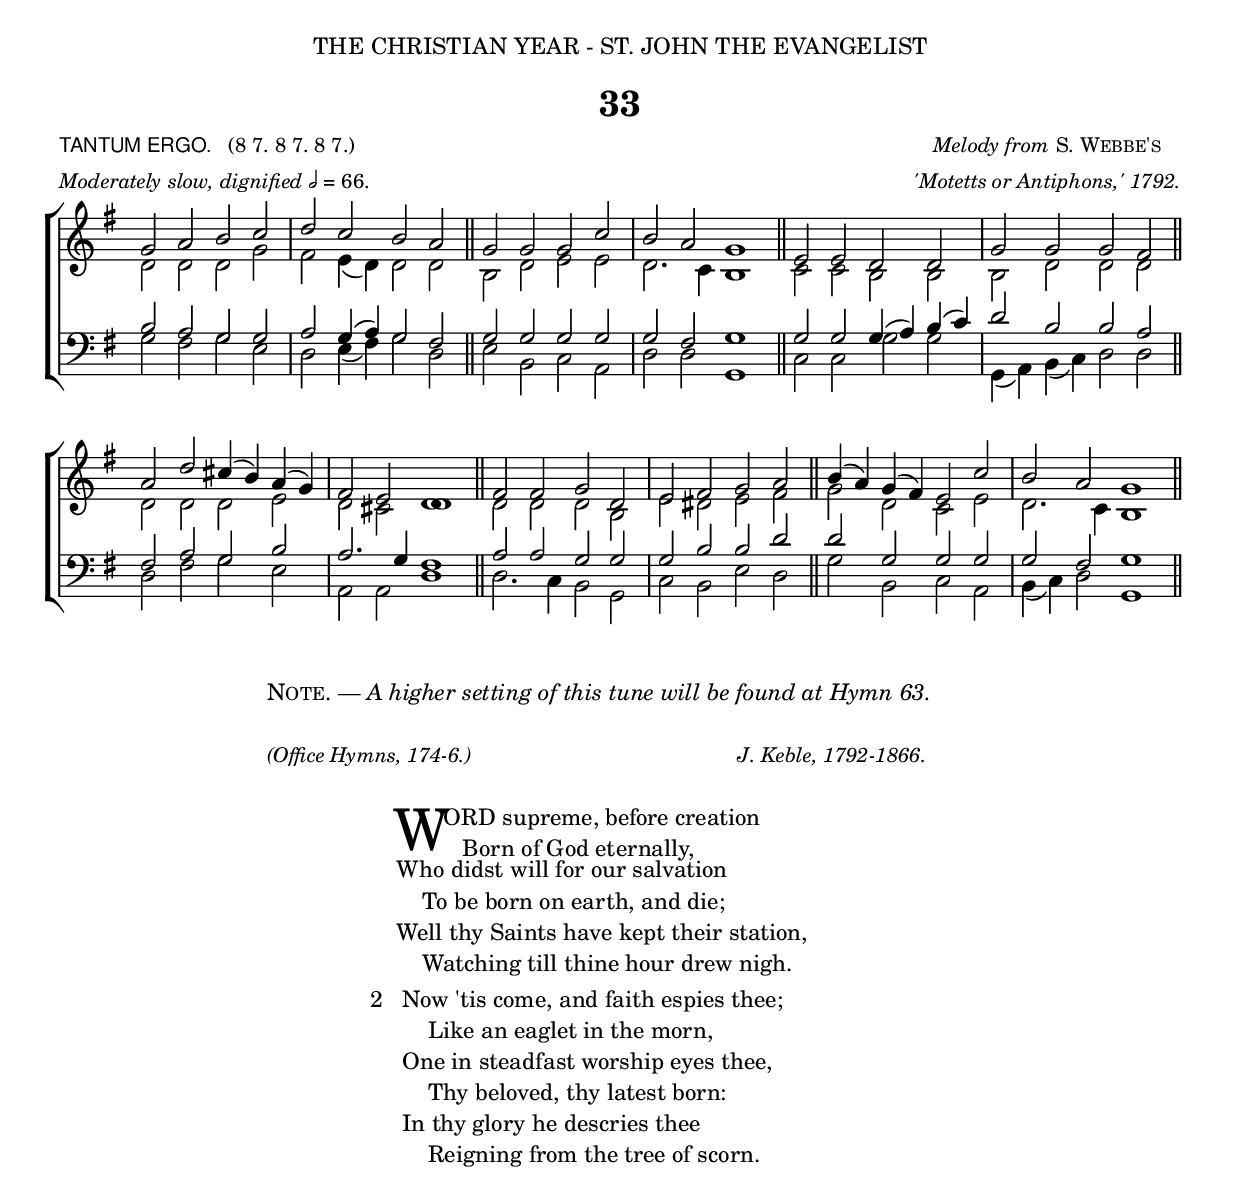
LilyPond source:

%%%085.png
%%%Hymn 33 TANTUM ERGO Word Supreme
%%%Version 1

\version "2.10"

\header {
  dedication = \markup { \center-align { "THE CHRISTIAN YEAR - ST. JOHN THE EVANGELIST"
		\hspace #0.1 }}	
  title = "33"
  meter = \markup {  \small { \column {  \line { \sans {"TANTUM ERGO."} \hspace #1 \roman {"(8 7. 8 7. 8 7.)"}}
                                        \line { \italic {Moderately slow, dignified} \fontsize #-5 \general-align #Y #DOWN \note #"2" #1 = 66.}}}}   
  arranger =  \markup {  \small \center-align {
		            \line{ \italic "Melody from" \smallCaps "S. Webbe's" } 
  			    \line { \italic  "'Motetts or Antiphons,' 1792."}}}
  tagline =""
}

soprano = \relative c' {
  g'2 a2 b2 c2 | d2 c2 b2 a2 \bar "||" g2 g2 g2 c2 | b2 a2 g1 \bar "||" 
  e2 e2 d2 d2 | g2 g2 g2 fis2 \bar "||" a2 d2 cis4( b4) a4( g4) | fis2 e2 d1 \bar "||" 
  fis2 fis2 g2 d2 | e2 fis2 g2 a2 \bar "||" b4( a4) g4( fis4) e2 c'2 | b2 a2 g1 \bar "||" 
}

alto = \relative c' {
  d2 d2 d2 g2 | fis2 e4( d4) d2 d2 \bar "||" b2 d2 e2 e2 | d2. c4 b1 \bar "||" 
  c2 c2 b2 b2 | b2 d2 d2 d2 \bar "||" d2 d2 d2 e2 | d2 cis2 \once \override NoteColumn #'force-hshift = #0.02 d1 \bar "||" 
  d2 d2 d2 b2 | e2 dis2 e2 fis2 \bar "||" g2 d2 c2 e2 | d2. c4 b1 \bar "||" 
}

tenor = \relative c { \clef bass
  b'2 a2 g2 g2 | a2 g4( a4) g2 fis2 \bar "||" g2 g2 g2 g2 | g2 fis2 g1 \bar "||" 
  g2 g2 g4( a4) b4( c4) | d2 b2 b2 a2 \bar "||" fis2 a2 g2 b2 | a2. g4 fis1 \bar "||" 
  a2 a2 g2 g2 | g2 b2 b2 d2 \bar "||" d2 g,2 g2 g2 | g2 fis2 g1 \bar "||" 
}

bass = \relative c { \clef bass
  g'2 fis2 g2 e2 | d2 e4( fis4) g2 d2 \bar "||" e2 b2 c2 a2 | d2 d2 g,1 \bar "||" 
  c2 c2 g'2 g2 | g,4( a4) b4( c4) d2 d2 \bar "||" d2 fis2 g2 e2 | a,2 a2 d1 \bar "||" 
  d2. c4 b2 g2 | c2 b2 e2 d2 \bar "||" g2 b,2 c2 a2 | b4( c4) d2 g,1 \bar "||" 
}

global = {
  \time 4/2 
  \key g \major 
  \set Staff.midiInstrument = "church organ"
}

#(ly:set-option 'point-and-click #f)

\paper {
  #(set-paper-size "a4")
%  annotate-spacing = ##t
  print-page-number = ##f
  ragged-last-bottom = ##t
  ragged-bottom = ##t
}

\book{

\score{
\new ChoirStaff	
 <<

	\context Staff = upper << 
	\context Voice = sopranos { \voiceOne \global \soprano }
	\context Voice = altos    {\voiceTwo \global \alto }
	                      >>
        
	\context Staff = lower <<
	\context Voice = tenors { \voiceOne \global \tenor }
	\context Voice = basses { \voiceTwo \global \bass }
			        >> 
			      

 >>
\layout {
		indent=0
%		\context { \Score timing = ##f }
		\context { \Score \remove "Bar_number_engraver" }
		\context { \Staff \remove "Time_signature_engraver" }
		\context { \Score \remove "Mark_engraver"  }
                \context { \Staff \consists "Mark_engraver"  }
	}
	
\midi { 
   \context {
       \Score 
       tempoWholesPerMinute = #(ly:make-moment 46 2)
            }
       }
	
} %%score bracket

\markup { \hspace #30 %%add space as necc. to center the column
          \column { %% super column of everything
		  \line { \hspace #-10 \smallCaps "Note." "—" \italic "A higher setting of this tune will be found at Hymn 63." } 
		  \hspace #1
		  \line { \hspace #-10 \small {  \italic { "(Office Hymns, 174-6.)"} \hspace #25 \italic {"J. Keble, 1792-1866."}  }  } 
		  \hspace #1
	              \column { %%stanza 1 is a column of 2 lines  
	                  \line { \hspace #2.2 \column { \lower #2.4 \fontsize #8 "W" }   %%Drop Cap goes here
				  \hspace #-1.2    %% adjust this if other letters are too far from Drop Cap
				  \column  { \raise #0.0 "ORD supreme, before creation" "   Born of God eternally," } }          
	                  \line {  \hspace #2.5  %%adjust hspace until this line left edge is flush with Drop Cap
				   \lower  #1.56  %%adjust this until the line spacing looks right
				   \column {   
					   "Who didst will for our salvation"
					   "    To be born on earth, and die;"
					   "Well thy Saints have kept their station,"
					   "    Watching till thine hour drew nigh."
			  		}}
			       
			           } %% finish stanza 1	
		       \hspace #1 
           		\line { "2  "
			   \column {	     
				   "Now 'tis come, and faith espies thee;"
				   "    Like an eaglet in the morn,"
				   "One in steadfast worship eyes thee,"
				   "    Thy beloved, thy latest born:"
				   "In thy glory he descries thee"
				   "    Reigning from the tree of scorn."
			}}		
		}  
}	  
	
%%second page
%%fake score block to occupy space and force a pagebreak.  Can't think of a better way of doing this.
\score{
	{s4 }
\header { breakbefore = ##f piece = ##f opus = ##f tagline = ##f }
\layout{	
	\context { \Staff
		\remove Time_signature_engraver
		\remove Key_engraver
		\remove Clef_engraver
		\remove Staff_symbol_engraver
}}}

\markup { \hspace #30   %%add space as necc. to center the column
          \column { 
           	\line { "3  "
		    \column {	     
			    "* He first hoping and believing"
			    "    Did beside the grave adore;"
			    "Latest he, the warfare leaving,"
			    "    Landed on the eternal shore;"
			    "And his witness we receiving"
			    "    Own thee Lord for evermore."
			}}
		\hspace #1 % adds vertical spacing between verses  
           	\line {"4  "
		    \column {	     
			    "* Much he asked in loving wonder,"
			    "    On thy bosom leaning, Lord!"
			    "In that secret place of thunder,"
			    "    Answer kind didst thou accord,"
			    "Wisdom for thy Church to ponder"
			    "    Till the day of dread award."
			}}  
		\hspace #1 % adds vertical spacing between verses
           	\line { "5  "
		   \column {	     
			   "Lo! heaven's doors lift up, revealing"
			   "    How thy judgements earthward move;"
			   "Scrolls unfolded, trumpets pealing,"
			   "    Wine-cups from the wrath above,"
			   "Yet o'er all a soft voice stealing—"
			   "    'Little children, trust and love!'"
     			}}
		\hspace #1 % adds vertical spacing between verses
           	\line { "6. "
		   \column {	     
			   "Thee, the Almighty King eternal,"
			   "    Father of the eternal Word;"
			   "Thee, the Father's Word supernal,"
			   "    Thee, of both, the Breath adored;"
			   "Heaven, and earth, and realms infernal"
			   "Own, one glorious God and Lord.  Amen."
     			}}	
	  }
}% lyric markup bracket


%% Amen score block
\score{
  \new ChoirStaff
   <<
        \context Staff = upper \with { fontSize = #-3  \override StaffSymbol #'staff-space = #(magstep -2) }  
	                      << 
	\context Voice = "sopranos" { \relative c' { \clef treble \global \voiceOne g'1 g1 \bar "||" }}
	\context Voice = "altos"    { \relative c' {  \clef treble \global \voiceTwo c1 b1 \bar "||" }}
	                      >>
			      
	\context Lyrics \lyricsto "altos" { \override LyricText #'font-size = #-1 A -- men. }
	
	\context Staff = lower \with { fontSize = #-3  \override StaffSymbol #'staff-space = #(magstep -2) }  
	                       <<
	\context Voice = "tenors" { \relative c { \clef bass \global \voiceThree e1 d1 \bar "||" }}
	\context Voice = "basses" { \relative c { \clef bass \global \voiceFour  c1 g1 \bar "||" }}
			        >> 
  >>			      
\header { breakbefore = ##f piece = " " opus = " " }
\layout { 
	\context { \Score timing = ##f }
	ragged-right = ##t
	indent = 15\cm
	\context { \Staff \remove Time_signature_engraver }

       }

\midi { \context { \Score tempoWholesPerMinute = #(ly:make-moment 46 2) }}  %%Amen midi       
       
}  


} %%book bracket